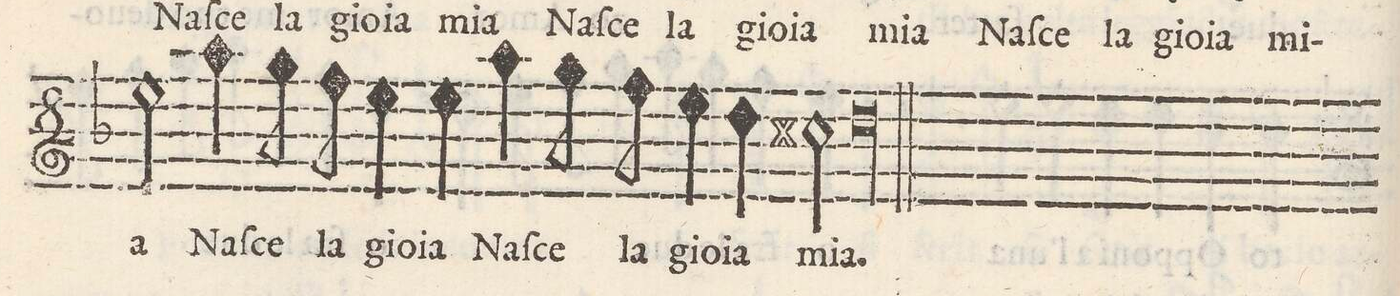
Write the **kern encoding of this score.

**kern	**text
*I"CANTO	*
*clefG2	*
*k[b-]	*
*met(C)	*
*M2/1	*
2ee\	-a
4aa\	Naſ-
8gg\	-ce
8ff\	la
=29-	=29-
4ee\	gio-
4ee\	-ia
4aa\	Naſ-
8gg\	-ce
8ff\	la
4ee\	gio-
4dd\	-ia
2cc#X\	mi-
=30-	=30-
00dd	-a.
==	==
*-	*-
